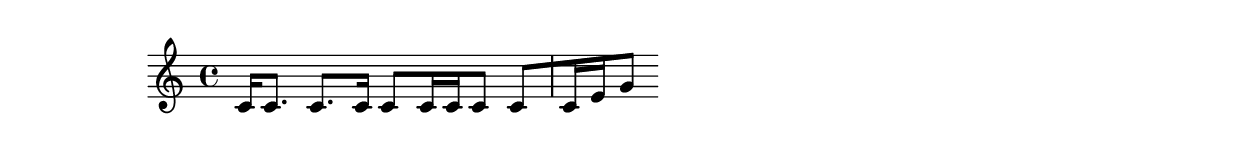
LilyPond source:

#(ly:set-option 'old-relative)
\version "1.9.1"
\header {
    texidoc = "Beams (simple)."
}

    \paper { raggedright= ##t }

\score { \notes
\relative c'
	 {
	 c16[ c8.]
	 c8.[ c16]
	 c8[ c16 c16 c8]
	 c8[ c16 e16 g8]

    }}
